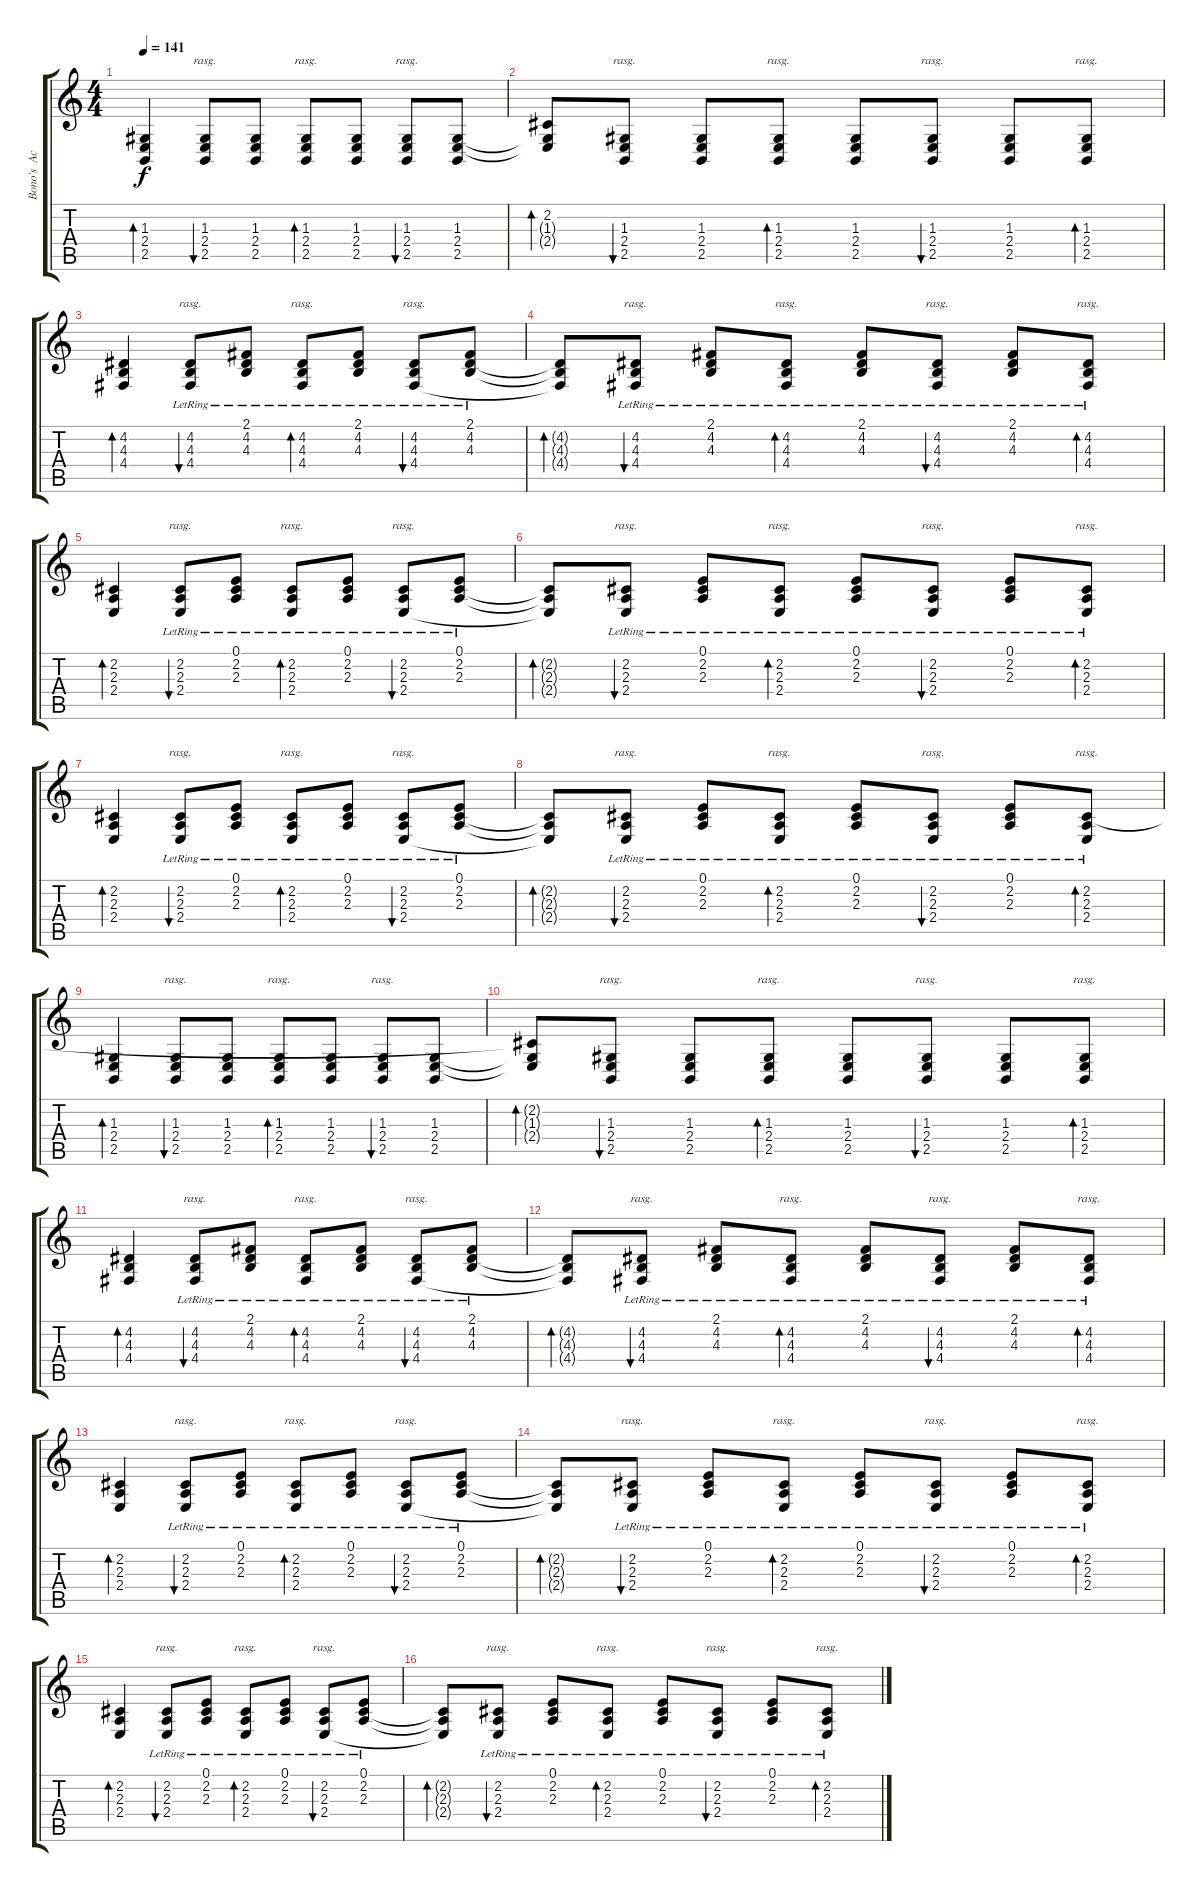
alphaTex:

\track ("Bono's  Acoustic Guitar" "Bono's  Ac") {instrument brightacousticpiano}
\staff {score tabs}
\tuning (E4 B3 G3 D3 A2 E2) {hide}
\ts (4 4)
\tempo 141
\clef g2
\ks c
(1.3 2.4 2.5).4{bd 120 dy f} (1.3 2.4 2.5).8{bu 120 rasg ii} (1.3 2.4 2.5).8 (1.3 2.4 2.5).8{bd 120 rasg ii} (1.3 2.4 2.5).8 (1.3 2.4 2.5).8{bu 120 rasg ii} (1.3 2.4 2.5).8 |
(2.2{t} 1.3{t} 2.4{t}).8{bd 120} (1.3 2.4 2.5).8{bu 120 rasg ii} (1.3 2.4 2.5).8 (1.3 2.4 2.5).8{bd 120 rasg ii} (1.3 2.4 2.5).8 (1.3 2.4 2.5).8{bu 120 rasg ii} (1.3 2.4 2.5).8 (1.3 2.4 2.5).8{bd 120 rasg ii} |
(4.2 4.3 4.4).4{bd 120} (4.2{lr} 4.3 4.4).8{bu 120 rasg ii} (2.1{lr} 4.2 4.3).8 (4.2{lr} 4.3 4.4).8{bd 120 rasg ii} (2.1{lr} 4.2 4.3).8 (4.2{lr} 4.3 4.4).8{bu 120 rasg ii} (2.1{lr} 4.2 4.3).8 |
(4.2{t} 4.3{t} 4.4{t}).8{bd 120} (4.2{lr} 4.3 4.4).8{bu 120 rasg ii} (2.1{lr} 4.2 4.3).8 (4.2{lr} 4.3 4.4).8{bd 120 rasg ii} (2.1{lr} 4.2 4.3).8 (4.2{lr} 4.3 4.4).8{bu 120 rasg ii} (2.1{lr} 4.2 4.3).8 (4.2{lr} 4.3 4.4).8{bd 120 rasg ii} |
(2.2 2.3 2.4).4{bd 120} (2.2{lr} 2.3 2.4).8{bu 120 rasg ii} (0.1{lr} 2.2 2.3).8 (2.2{lr} 2.3 2.4).8{bd 120 rasg ii} (0.1{lr} 2.2 2.3).8 (2.2{lr} 2.3 2.4).8{bu 120 rasg ii} (0.1{lr} 2.2 2.3).8 |
(2.2{t} 2.3{t} 2.4{t}).8{bd 120} (2.2{lr} 2.3 2.4).8{bu 120 rasg ii} (0.1{lr} 2.2 2.3).8 (2.2{lr} 2.3 2.4).8{bd 120 rasg ii} (0.1{lr} 2.2 2.3).8 (2.2{lr} 2.3 2.4).8{bu 120 rasg ii} (0.1{lr} 2.2 2.3).8 (2.2{lr} 2.3 2.4).8{bd 120 rasg ii} |
(2.2 2.3 2.4).4{bd 120} (2.2{lr} 2.3 2.4).8{bu 120 rasg ii} (0.1{lr} 2.2 2.3).8 (2.2{lr} 2.3 2.4).8{bd 120 rasg ii} (0.1{lr} 2.2 2.3).8 (2.2{lr} 2.3 2.4).8{bu 120 rasg ii} (0.1{lr} 2.2 2.3).8 |
(2.2{t} 2.3{t} 2.4{t}).8{bd 120} (2.2{lr} 2.3 2.4).8{bu 120 rasg ii} (0.1{lr} 2.2 2.3).8 (2.2{lr} 2.3 2.4).8{bd 120 rasg ii} (0.1{lr} 2.2 2.3).8 (2.2{lr} 2.3 2.4).8{bu 120 rasg ii} (0.1{lr} 2.2 2.3).8 (2.2{lr} 2.3 2.4).8{bd 120 rasg ii} |
(1.3 2.4 2.5).4{bd 120} (1.3 2.4 2.5).8{bu 120 rasg ii} (1.3 2.4 2.5).8 (1.3 2.4 2.5).8{bd 120 rasg ii} (1.3 2.4 2.5).8 (1.3 2.4 2.5).8{bu 120 rasg ii} (1.3 2.4 2.5).8 |
(2.2{t} 1.3{t} 2.4{t}).8{bd 120} (1.3 2.4 2.5).8{bu 120 rasg ii} (1.3 2.4 2.5).8 (1.3 2.4 2.5).8{bd 120 rasg ii} (1.3 2.4 2.5).8 (1.3 2.4 2.5).8{bu 120 rasg ii} (1.3 2.4 2.5).8 (1.3 2.4 2.5).8{bd 120 rasg ii} |
(4.2 4.3 4.4).4{bd 120} (4.2{lr} 4.3 4.4).8{bu 120 rasg ii} (2.1{lr} 4.2 4.3).8 (4.2{lr} 4.3 4.4).8{bd 120 rasg ii} (2.1{lr} 4.2 4.3).8 (4.2{lr} 4.3 4.4).8{bu 120 rasg ii} (2.1{lr} 4.2 4.3).8 |
(4.2{t} 4.3{t} 4.4{t}).8{bd 120} (4.2{lr} 4.3 4.4).8{bu 120 rasg ii} (2.1{lr} 4.2 4.3).8 (4.2{lr} 4.3 4.4).8{bd 120 rasg ii} (2.1{lr} 4.2 4.3).8 (4.2{lr} 4.3 4.4).8{bu 120 rasg ii} (2.1{lr} 4.2 4.3).8 (4.2{lr} 4.3 4.4).8{bd 120 rasg ii} |
(2.2 2.3 2.4).4{bd 120} (2.2{lr} 2.3 2.4).8{bu 120 rasg ii} (0.1{lr} 2.2 2.3).8 (2.2{lr} 2.3 2.4).8{bd 120 rasg ii} (0.1{lr} 2.2 2.3).8 (2.2{lr} 2.3 2.4).8{bu 120 rasg ii} (0.1{lr} 2.2 2.3).8 |
(2.2{t} 2.3{t} 2.4{t}).8{bd 120} (2.2{lr} 2.3 2.4).8{bu 120 rasg ii} (0.1{lr} 2.2 2.3).8 (2.2{lr} 2.3 2.4).8{bd 120 rasg ii} (0.1{lr} 2.2 2.3).8 (2.2{lr} 2.3 2.4).8{bu 120 rasg ii} (0.1{lr} 2.2 2.3).8 (2.2{lr} 2.3 2.4).8{bd 120 rasg ii} |
(2.2 2.3 2.4).4{bd 120} (2.2{lr} 2.3 2.4).8{bu 120 rasg ii} (0.1{lr} 2.2 2.3).8 (2.2{lr} 2.3 2.4).8{bd 120 rasg ii} (0.1{lr} 2.2 2.3).8 (2.2{lr} 2.3 2.4).8{bu 120 rasg ii} (0.1{lr} 2.2 2.3).8 |
(2.2{t} 2.3{t} 2.4{t}).8{bd 120} (2.2{lr} 2.3 2.4).8{bu 120 rasg ii} (0.1{lr} 2.2 2.3).8 (2.2{lr} 2.3 2.4).8{bd 120 rasg ii} (0.1{lr} 2.2 2.3).8 (2.2{lr} 2.3 2.4).8{bu 120 rasg ii} (0.1{lr} 2.2 2.3).8 (2.2{lr} 2.3 2.4).8{bd 120 rasg ii}
